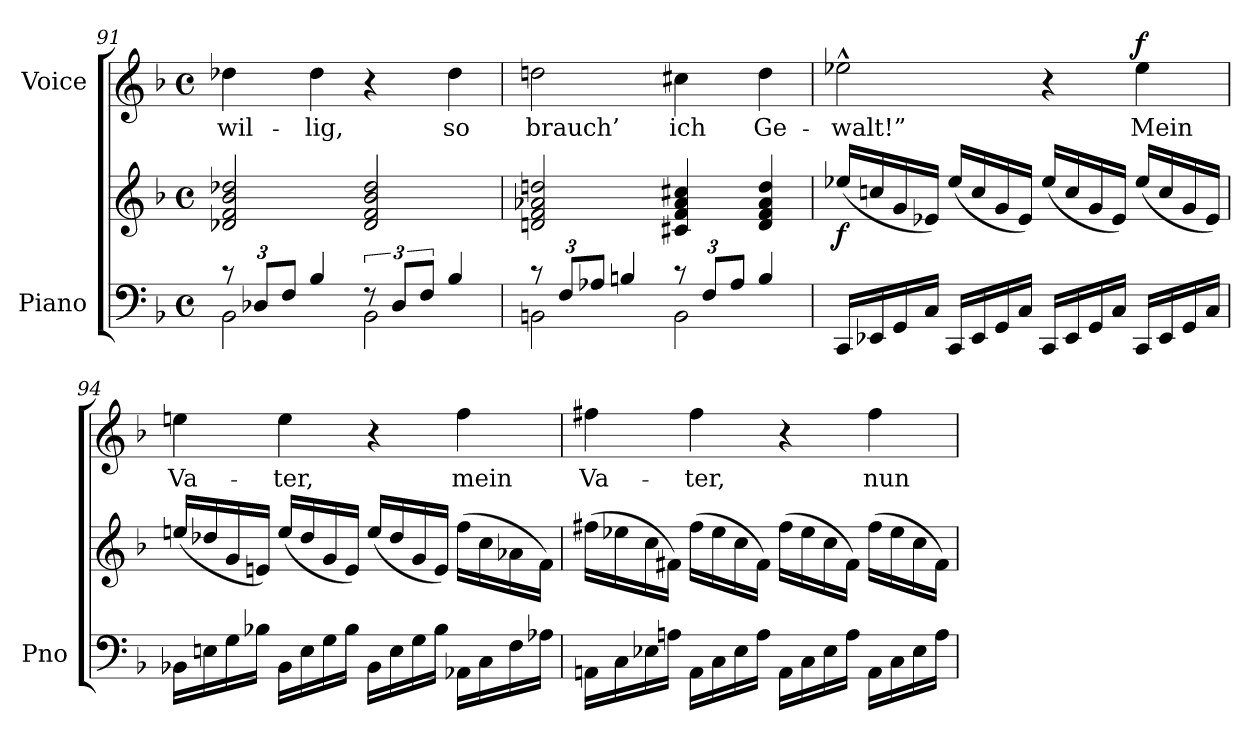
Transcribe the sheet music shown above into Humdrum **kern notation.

**kern	**kern	**dynam	**kern	**text	**dynam
*part2	*part2	*part2	*part1	*part1	*part1
*staff3	*staff2	*staff2/3	*staff1	*staff1	*staff1
*I"Piano	*	*	*I"Voice	*	*
*I'Pno	*	*	*	*	*
*clefF4	*clefG2	*	*clefG2	*	*
*k[b-]	*k[b-]	*	*k[b-]	*	*
*M4/4	*M4/4	*	*M4/4	*	*
*met(c)	*met(c)	*	*met(c)	*	*
*Xbrackettup	*	*	*	*	*
=91	=91	=91	=91	=91	=91
*^	*	*	*	*	*
12r	2BB-\	2d-X/ 2f/ 2b-/ 2dd-X/	.	4dd-X\	wil-	.
12D-X/L	.	.	.	.	.	.
12F/J	.	.	.	.	.	.
4B-/	.	.	.	4dd-\	-lig,	.
*brackettup	*	*	*	*	*	*
12r	2BB-\	2d-/ 2f/ 2b-/ 2dd-/	.	4r	.	.
12D-/L	.	.	.	.	.	.
12F/J	.	.	.	.	.	.
4B-/	.	.	.	4dd-\	so	.
=92	=92	=92	=92	=92	=92	=92
*Xbrackettup	*	*	*	*	*	*
12r	2BBn\	2dn/ 2f/ 2a-X/ 2ddn/	.	2ddn\	brauch’	.
12F/L	.	.	.	.	.	.
12A-X/J	.	.	.	.	.	.
4Bn/	.	.	.	.	.	.
12r	2BB\	4c#X/ 4f/ 4a-/ 4cc#X/	.	4cc#X\	ich	.
12F/L	.	.	.	.	.	.
12A-/J	.	.	.	.	.	.
4B/	.	4d/ 4f/ 4a-/ 4dd/	.	4dd\	Ge-	.
*v	*v	*	*	*	*	*
=93	=93	=93	=93	=93	=93
!	!	!LO:DY:b	!	!	!
16CC/LL	(16ee-X/LL	f	2ee-X^^\	-walt!”	.
16EE-X/	16ccn/	.	.	.	.
16GG/	16g/	.	.	.	.
16C/JJ	16e-X/JJ)	.	.	.	.
16CC/LL	(16ee-/LL	.	.	.	.
16EE-/	16cc/	.	.	.	.
16GG/	16g/	.	.	.	.
16C/JJ	16e-/JJ)	.	.	.	.
16CC/LL	(16ee-/LL	.	4r	.	.
16EE-/	16cc/	.	.	.	.
16GG/	16g/	.	.	.	.
16C/JJ	16e-/JJ)	.	.	.	.
!	!	!	!	!	!LO:DY:a
16CC/LL	(16ee-/LL	.	4ee-\	Mein	f
16EE-/	16cc/	.	.	.	.
16GG/	16g/	.	.	.	.
16C/JJ	16e-/JJ)	.	.	.	.
=94	=94	=94	=94	=94	=94
16BB-X\LL	(16een/LL	.	4een\	Va-	.
16En\	16dd-X/	.	.	.	.
16G\	16g/	.	.	.	.
16B-X\JJ	16en/JJ)	.	.	.	.
16BB-\LL	(16ee/LL	.	4ee\	-ter,	.
16E\	16dd-/	.	.	.	.
16G\	16g/	.	.	.	.
16B-\JJ	16e/JJ)	.	.	.	.
16BB-\LL	(16ee/LL	.	4r	.	.
16E\	16dd-/	.	.	.	.
16G\	16g/	.	.	.	.
16B-\JJ	16e/JJ)	.	.	.	.
16AA-X\LL	(16ff\LL	.	4ff\	mein	.
16C\	16cc\	.	.	.	.
16F\	16a-X\	.	.	.	.
16A-X\JJ	16f\JJ)	.	.	.	.
=95	=95	=95	=95	=95	=95
16AAn\LL	(16ff#X\LL	.	4ff#X\	Va-	.
16C\	16ee-X\	.	.	.	.
16E-X\	16cc\	.	.	.	.
16An\JJ	16f#X\JJ)	.	.	.	.
16AA\LL	(16ff#\LL	.	4ff#\	-ter,	.
16C\	16ee-\	.	.	.	.
16E-\	16cc\	.	.	.	.
16A\JJ	16f#\JJ)	.	.	.	.
16AA\LL	(16ff#\LL	.	4r	.	.
16C\	16ee-\	.	.	.	.
16E-\	16cc\	.	.	.	.
16A\JJ	16f#\JJ)	.	.	.	.
16AA\LL	(16ff#\LL	.	4ff#\	nun	.
16C\	16ee-\	.	.	.	.
16E-\	16cc\	.	.	.	.
16A\JJ	16f#\JJ)	.	.	.	.
=	=	=	=	=	=
*-	*-	*-	*-	*-	*-
